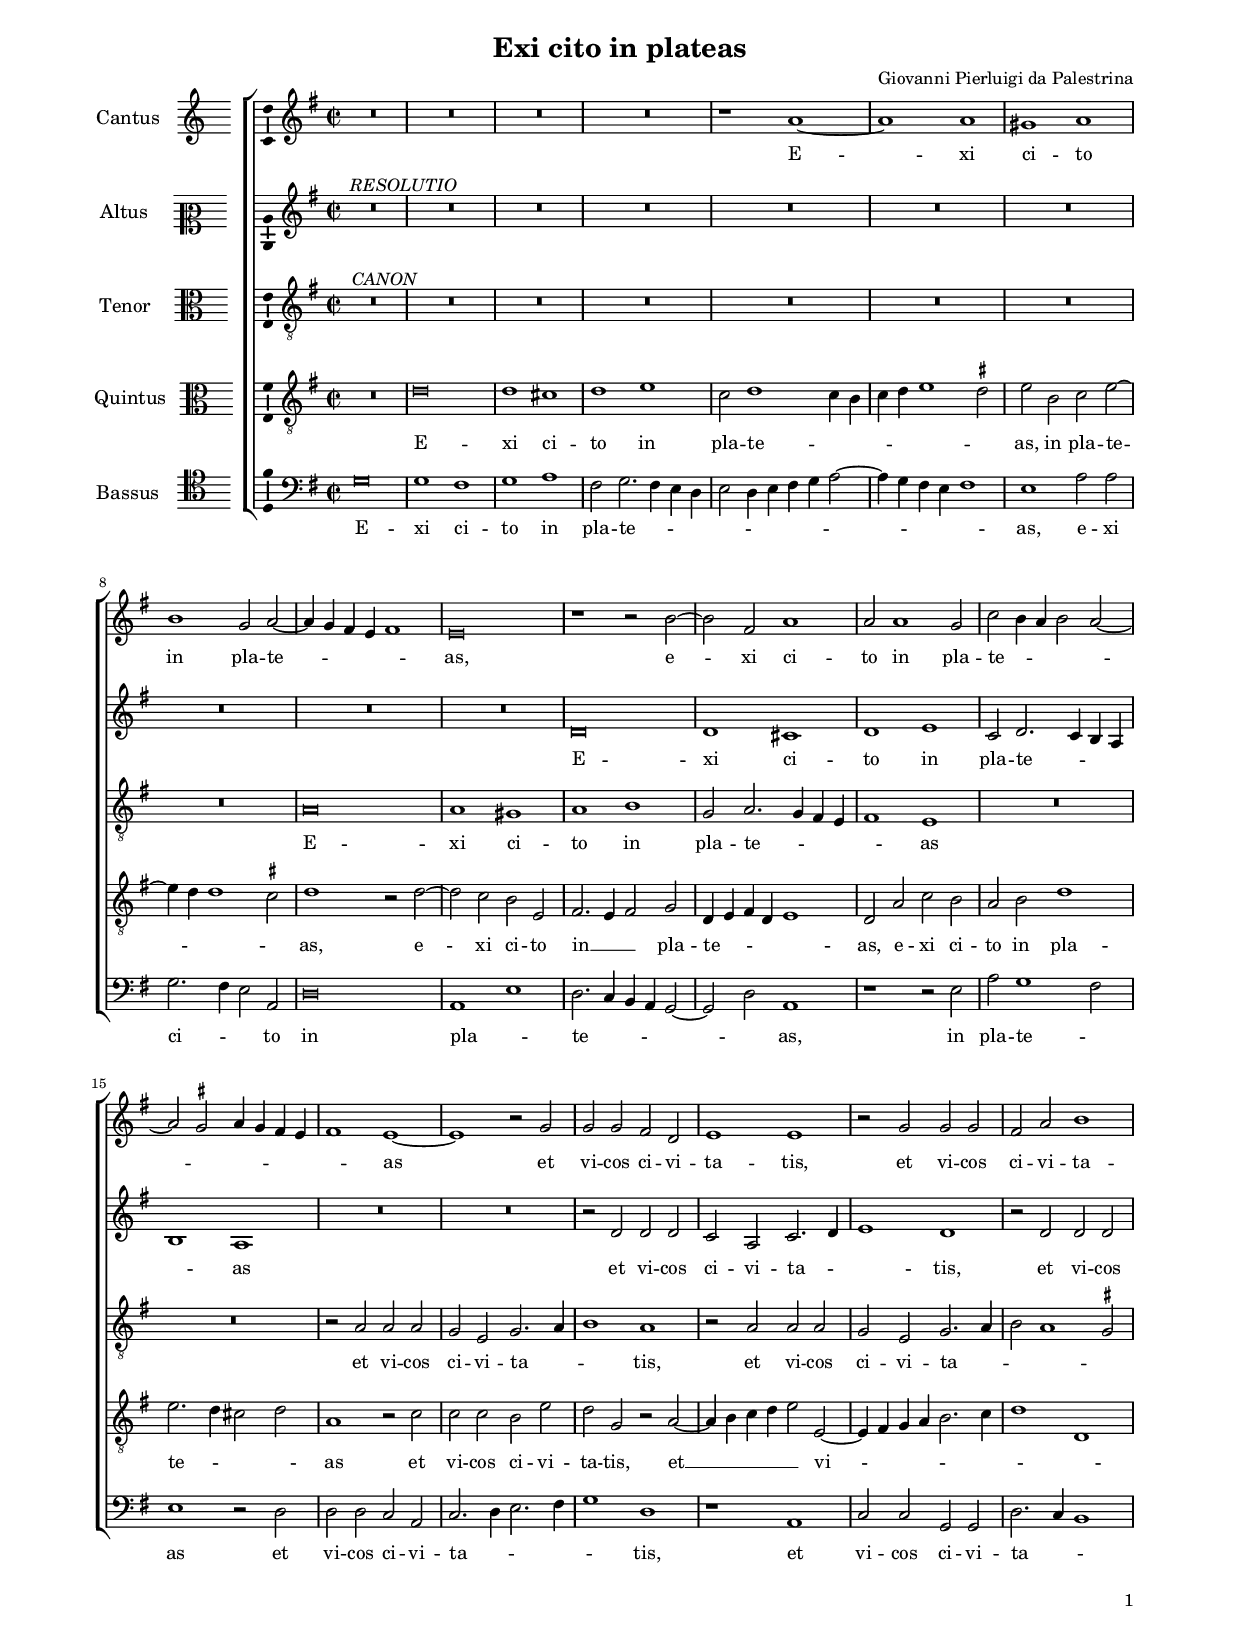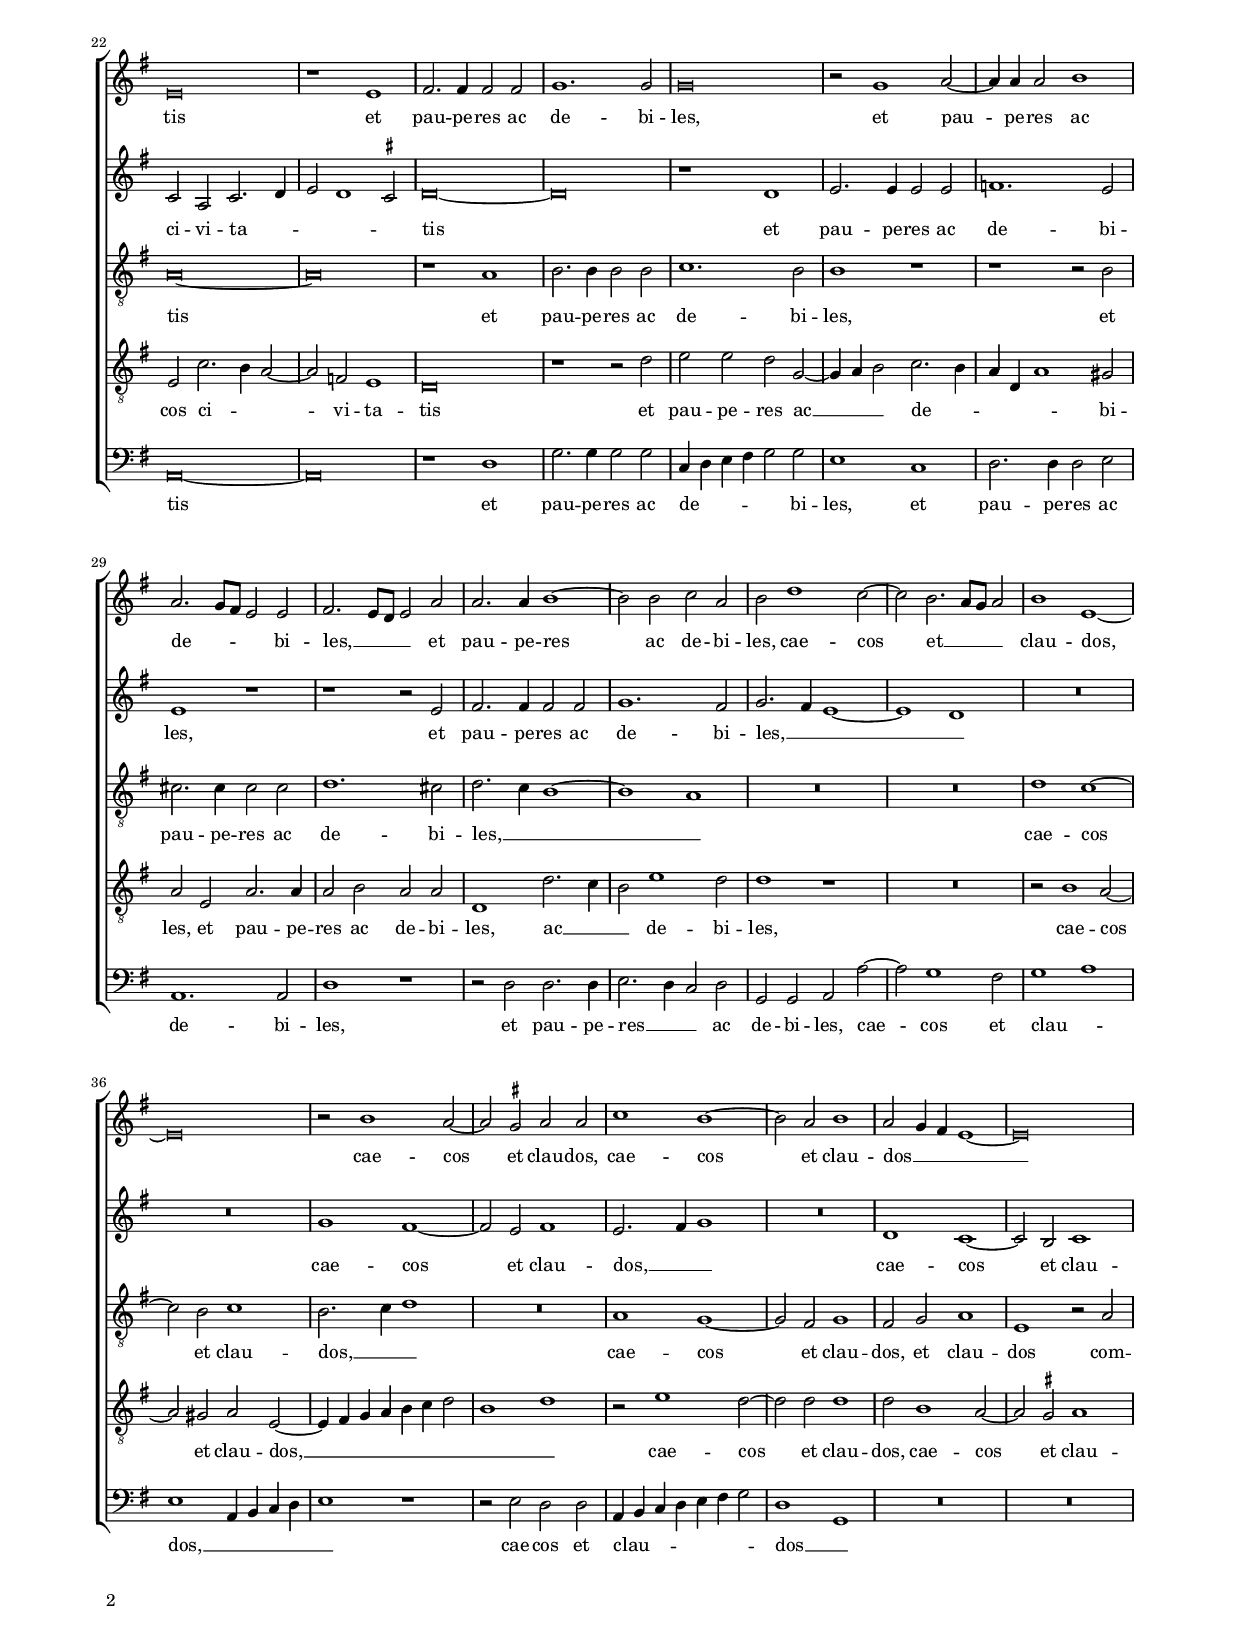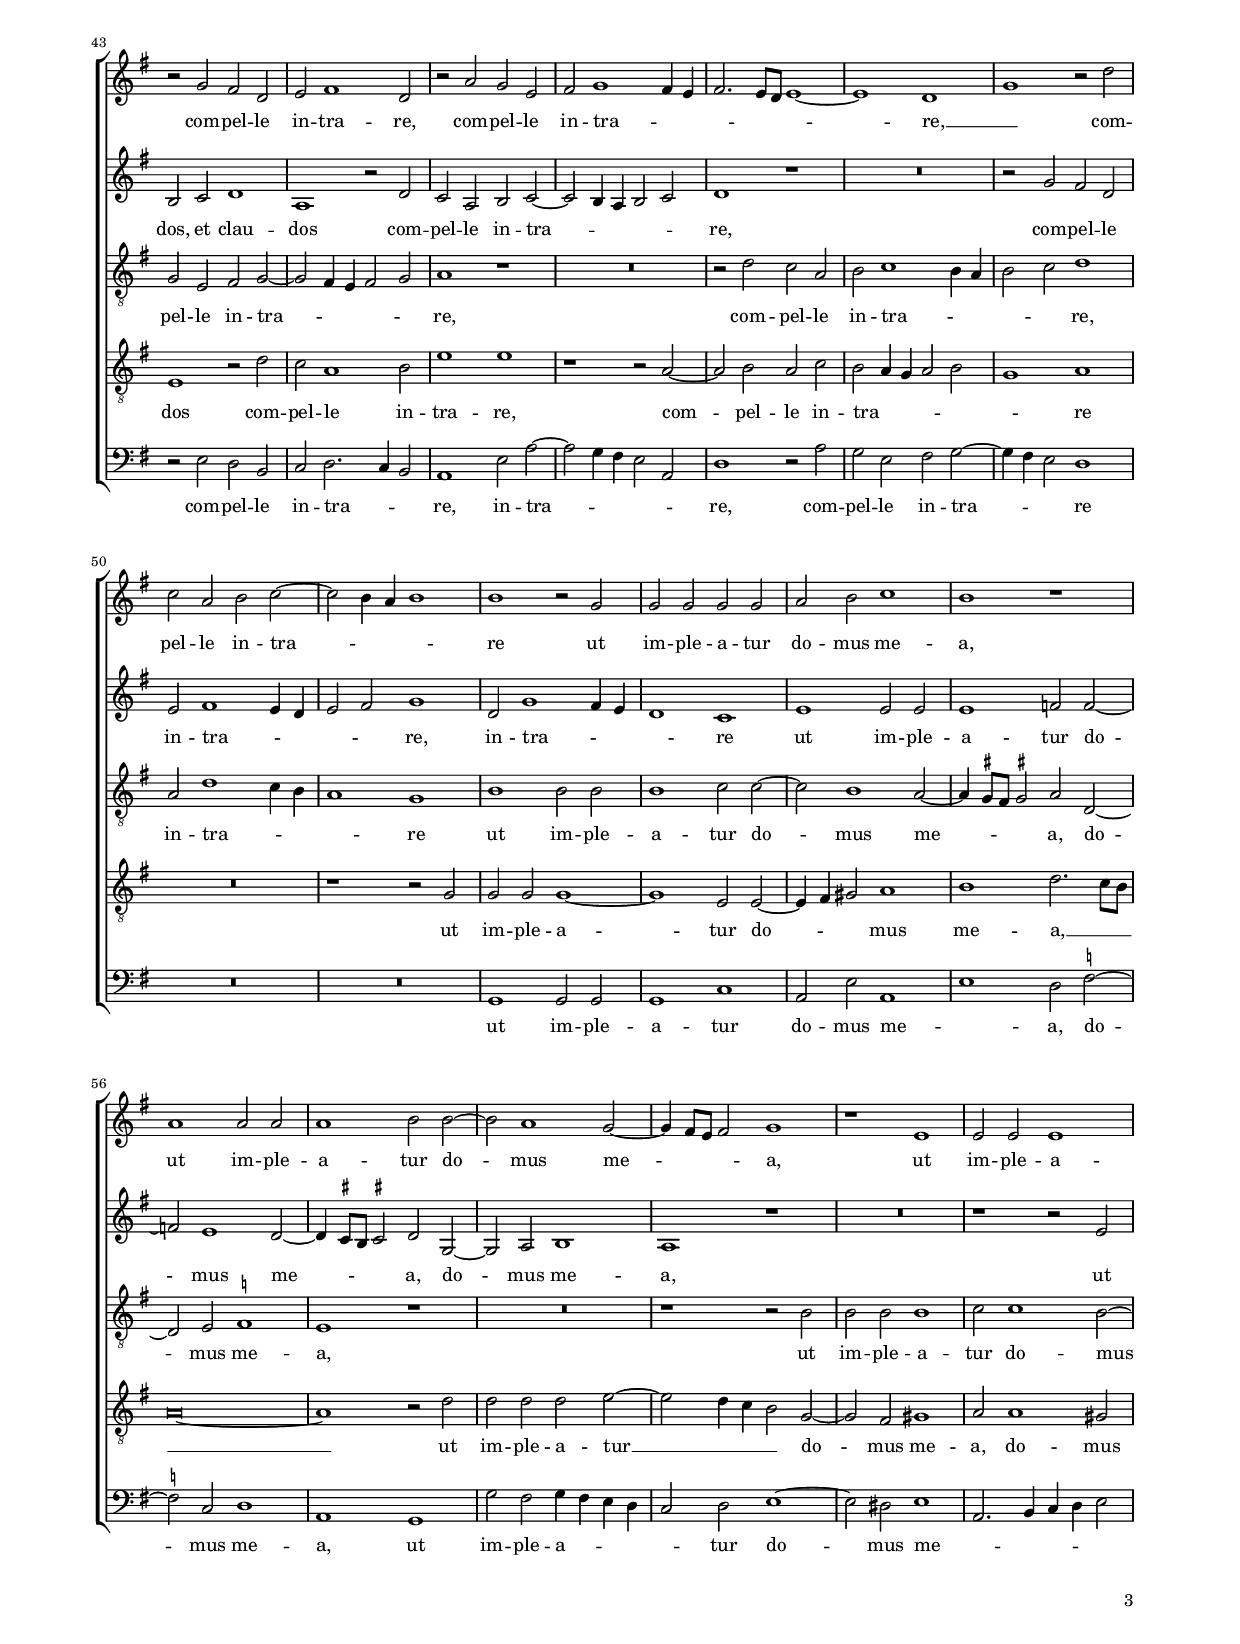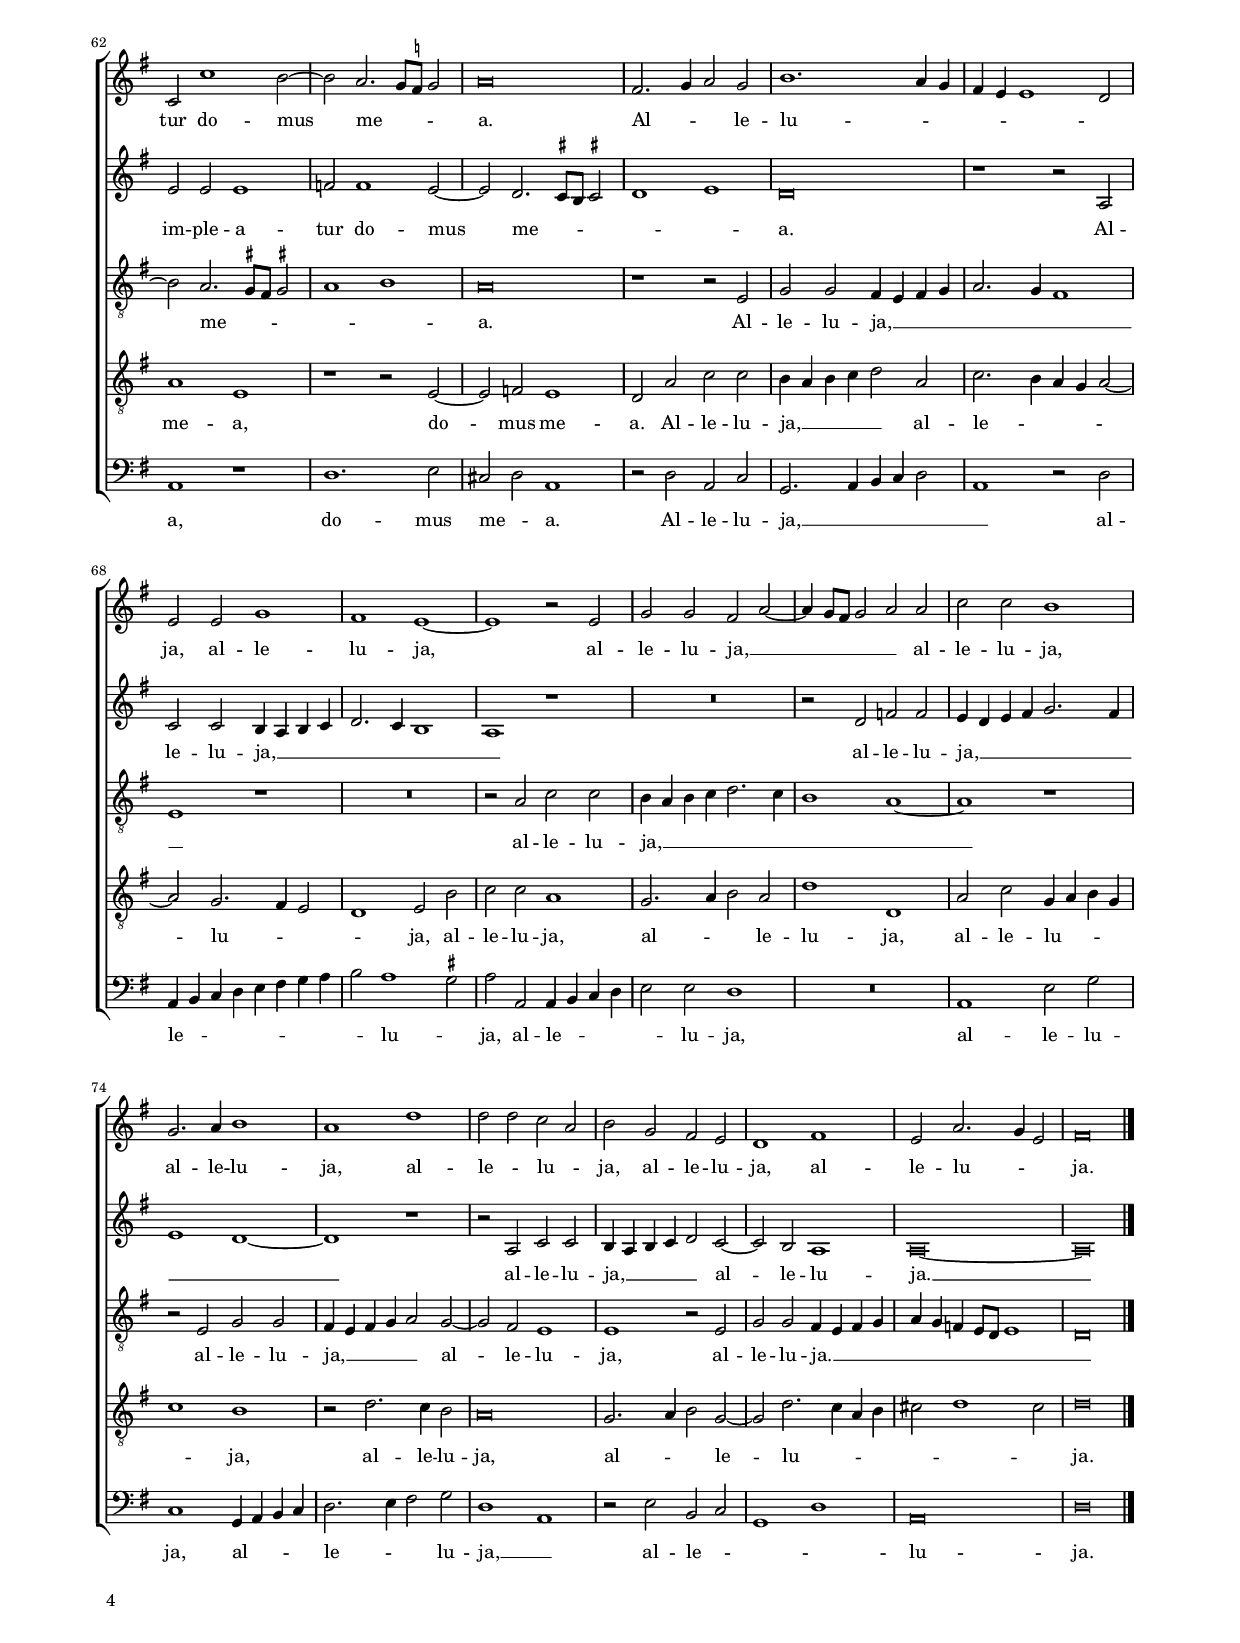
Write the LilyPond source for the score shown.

\header
{
  title="Exi cito in plateas"
  composer="Giovanni Pierluigi da Palestrina"
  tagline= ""
}

\version "2.24.2"
\include "deutsch.ly"
#(set-global-staff-size 15)
% #(set-default-paper-size "letter")
#(ly:set-option 'point-and-click #f)


\paper
	{
	top-margin = 1.8 \cm
	bottom-margin = 1.2 \cm
	left-margin = 1.8 \cm
	right-margin = 1.8 \cm
	ragged-bottom = ##f
	ragged-last-bottom = ##f
	print-page-number = ##f
	score-system-spacing = #'((basic-distance . 16) (minimum-distance . 14) (padding . 5) (strechability . 150))
	system-system-spacing = #'((basic-distance . 16) (minimum-distance . 14) (padding . 5) (strechability . 150))
	oddFooterMarkup=\markup   \fill-line { "" \fromproperty #'page:page-number-string }
	evenFooterMarkup=\markup  \fill-line { \fromproperty #'page:page-number-string "" }
	last-bottom-spacing = #'((basic-distance . 12) (minimum-distance . 7) (padding . 4))
	systems-per-page = 3
	page-count = 4
%	min-systems-per-page = 3
	markup-system-spacing = #'(basic-distance . 12)
%	print-all-headers = ##t
%	print-first-page-number = ##t
%	first-page-number = 1
	}

	
global = {
	\key c \major
	\time 2/2 \set Score.measureLength = #(ly:make-moment 2/1)
	\skip 1*2*80 \bar "|."
	}

	ficta = { \once \set suggestAccidentals = ##t }

	forget = #(define-music-function (music) (ly:music?) #{
		\accidentalStyle forget
		$music
		\accidentalStyle default
		#})



incipitcantus = \markup { \score {
	{
	\set Staff.instrumentName = \markup { \fontsize #1 "Cantus" }
	\key c \major
	\clef violin
	s4 \bar ""
	}
	\layout  {
	raggedright = ##t
	indent = 1.6 \cm
	line-width = 2.5\cm
	\context { \Staff \remove Time_signature_engraver }
	\override Staff.Clef.Y-extent = #'(0 . 0)
	}} \hspace #1 }

	 
incipitaltus = \markup { \score {
	{
	\set Staff.instrumentName = \markup { \fontsize #1 "Altus" }
	\key c \major
	\clef mezzosoprano
	s4 \bar ""
	}
	\layout  {
	raggedright = ##t
	indent = 1.6 \cm
	line-width = 2.5\cm
	\context { \Staff \remove Time_signature_engraver }
	\override Staff.Clef.Y-extent = #'(0 . 0)
	}} \hspace #1 }


incipittenor = \markup { \score {
	{
	\set Staff.instrumentName = \markup { \fontsize #1 "Tenor" }
	\key c \major
	\clef alto
	s4 \bar ""
	}
	\layout  {
	raggedright = ##t
	indent = 1.6 \cm
	line-width = 2.5\cm
	\context { \Staff \remove Time_signature_engraver }
	\override Staff.Clef.Y-extent = #'(0 . 0)
	}} \hspace #1 }
	 
	 
incipitquintus = \markup { \score {
	{
	\set Staff.instrumentName = \markup { \fontsize #1 "Quintus" }
	\key c \major
	\clef alto
	s4 \bar ""
	}
	\layout  {
	raggedright = ##t
	indent = 1.6 \cm
	line-width = 2.5\cm
	\context { \Staff \remove Time_signature_engraver }
	\override Staff.Clef.Y-extent = #'(0 . 0)
	}} \hspace #1 }
	 
	 
incipitbassus = \markup { \score {
	{
	\set Staff.instrumentName = \markup { \fontsize #1 "Bassus" }
	\key c \major
	\clef tenor
	s4 \bar ""
	}
	\layout  {
	raggedright = ##t
	indent = 1.6 \cm
	line-width = 2.5\cm
	\context { \Staff \remove Time_signature_engraver }
	\override Staff.Clef.Y-extent = #'(0 . 0)
	}} \hspace #1 }


cantus =  \relative c''
	{
	R\breve
	R\breve
	R\breve
	R\breve
%5
	r1 d~ |
	d1 d
	cis1 d
	e1 c2 d~
	d4 c h a h1
%10
	a\breve |
	r1 r2 e'~
	e2 h d1
	d2 d1 c2
	f2 e4 d e2 d~
%15
	d2 \ficta cis d4 \forget c h a |
	h1 a~
	a1 r2 c
	c2 c h g
	a1 a
%20
	r2 c c c |
	h2 d e1
	a,\breve
	r1 a
	h2. h4 h2 h
%25
	c1. c2 |
	c\breve
	r2 c1 d2~
	d4 d d2 e1
	d2. c8 h a2 a
%30
	h2. a8 g a2 d |
	d2. d4 e1~
	e2 e f d
	e2 g1 f2~
	f2 e2. d8 c d2
%35
	e1 a,~ |
	a\breve
	r2 e'1 d2~
	d2 \ficta cis d d
	f1 e~
%40
	e2 d e1 |
	d2 c4 h a1~
	a\breve
	r2 c h g
	a2 h1 g2
%45
	r2 d' c a |
	h2 c1 h4 a
	h2. a8 g a1~
	a1 g
	c1 r2 g'
%50
	f2 d e f~ |
	f2 e4 d e1
	e1 r2 c
	c2 c c c
	d2 e f1
%55
	e1 r |
	d1 d2 d
	d1 e2 e~
	e2 d1 c2~
	c4 h8 a h2 c1
%60
	r1 a |
	a2 a a1
	f2 f'1 e2~
	e2 d2. c8 \ficta b c2
	d\breve
%65
	h2. c4 d2 c |
	e1. d4 c
	h4 a a1 g2
	a2 a c1
	h1 a~
%70
	a1 r2 a |
	c2 c h d~
	d4 c8 h c2 d d
	f2 f e1
	c2. d4 e1
%75
	d1 g |
	g2 g f d
	e2 c h a
	g1 h
	a2 d2. c4 a2
%80
	h\breve |
	}


altus =  \relative c'
	{
	R\breve^\markup { \hspace #8 \italic "RESOLUTIO" }
	R\breve
	R\breve
	R\breve
%5
	R\breve |
	R\breve
	R\breve
	R\breve
	R\breve
%10
	R\breve |
	g'\breve
	g1 fis
	g1 a
	f2 g2. f4 e d
%15
	e1 d |
	R\breve
	R\breve
	r2 g g g
	f2 d f2. g4
%20
	a1 g |
	r2 g g g
	f2 d f2. g4
	a2 g1 \ficta fis2
	g\breve~
%25
	g\breve |
	r1 g
	a2. a4 a2 a
	b1. a2
	a1 r
%30
	r1 r2 a |
	h2. h4 h2 h
	c1. h2
	c2. h4 a1~
	a1 g
%35
	R\breve |
	R\breve
	c1 h~
	h2 a h1
	a2. h4 c1
%40
	R\breve |
	g1 f~
	f2 e f1
	e2 f g1
	d1 r2 g
%45
	f2 d e f~ |
	f2 e4 d e2 f
	g1 r
	R\breve
	r2 c h g
%50
	a2 h1 a4 g |
	a2 h c1
	g2 c1 h4 a
	g1 f
	a1 a2 a
%55
	a1 b2 b~ |
	b2 a1 g2~
	g4 \ficta fis8 e \ficta fis!2 g c,~
	c2 d e1
	d1 r
%60
	R\breve |
	r1 r2 a'
	a2 a a1
	b2 b1 a2~
	a2 g2. \ficta fis8 e \ficta fis!2
%65
	g1 a |
	g\breve
	r1 r2 d
	f2 f e4 d e f
	g2. f4 e1
%70
	d1 r |
	R\breve
	r2 g b b
	a4 g a h c2. h4
	a1 g~
%75
	g1 r |
	r2 d f f
	e4 d e f g2 f~
	f2 e d1
	d\breve~
%80
	d\breve |
	}


tenor =  \relative c'
	{
	R\breve^\markup { \hspace #3 \italic "CANON" }
	R\breve
	R\breve
	R\breve
%5
	R\breve |
	R\breve
	R\breve
	R\breve
	d\breve
%10
	d1 cis |
	d1 e
	c2 d2. c4 h a
	h1 a
	R\breve
%15
	R\breve |
	r2 d d d
	c2 a c2. d4
	e1 d
	r2 d d d
%20
	c2 a c2. d4 |
	e2 d1 \ficta cis2
	d\breve~
	d\breve
	r1 d
%25
	e2. e4 e2 e |
	f1. e2
	e1 r
	r1 r2 e
	fis2. fis4 fis2 fis
%30
	g1. fis2 |
	g2. f4 e1~
	e1 d
	R\breve
	R\breve
%35
	g1 f~ |
	f2 e f1
	e2. f4 g1
	R\breve
	d1 c~
%40
	c2 h c1 |
	h2 c d1
	a1 r2 d
	c2 a h c~
	c2 h4 a h2 c
%45
	d1 r |
	R\breve
	r2 g f d
	e2 f1 e4 d
	e2 f g1
%50
	d2 g1 f4 e |
	d1 c
	e1 e2 e
	e1 f2 f~
	f2 e1 d2~
%55
	d4 \ficta cis8 h \ficta cis!2 d g,~ |
	g2 a \ficta b1
	a1 r
	R\breve
	r1 r2 e'
%60
	e2 e e1 |
	f2 f1 e2~
	e2 d2. \ficta cis8 h \ficta cis!2
	d1 e
	d\breve
%65
	r1 r2 a |
	c2 c h4 a h c
	d2. c4 h1
	a1 r
	R\breve
%70
	r2 d f f |
	e4 d e f g2. f4
	e1 d~
	d1 r
	r2 a c c
%75
	h4 a h c d2 c~ |
	c2 h a1
	a1 r2 a
	c2 c h4 a h c
	d4 c b a8 g a1
%80
	g\breve |
	}


quintus  =  \relative c'
	{
	R\breve
	g'\breve
	g1 fis
	g1 a
%5
	f2 g1 f4 e |
	f4 g a1 \ficta gis2
	a2 e f a~
	a4 g g1 \ficta fis2
	g1 r2 g~
%10
	g2 f e a, |
	h2. a4 h2 c
	g4 a h g a1
	g2 d' f e
	d2 e g1
%15
	a2. g4 fis2 g |
	d1 r2 f
	f2 f e a
	g2 c, r d~
	d4 e f g a2 a,~
%20
	a4 h c d e2. f4 |
	g1 g,
	a2 f'2. e4 d2~
	d2 b a1
	g\breve
%25
	r1 r2 g' |
	a2 a g c,~
	c4 d e2 f2. e4
	d4 g, d'1 cis2
	d2 a d2. d4
%30
	d2 e d d |
	g,1 g'2. f4
	e2 a1 g2
	g1 r
	R\breve
%35
	r2 e1 d2~ |
	d2 cis d a~
	a4 h c d e f g2
	e1 g
	r2 a1 g2~
%40
	g2 g g1 |
	g2 e1 d2~
	d2 \ficta cis d1
	a1 r2 g'
	f2 d1 e2
%45
	a1 a |
	r1 r2 d,~
	d2 e d f
	e2 d4 c d2 e
	c1 d
%50
	R\breve |
	r1 r2 c
	c2 c c1~
	c1 a2 a~
	a4 h cis2 d1
%55
	e1 g2. f8 e |
	d\breve~
	d1 r2 g
	g2 g g a~
	a2 g4 f e2 c~
%60
	c2 h cis1 |
	d2 d1 cis2
	d1 a
	r1 r2 a~
	a2 b a1
%65
	g2 d' f f |
	e4 d e f g2 d
	f2. e4 d c d2~
	d2 c2. h4 a2
	g1 a2 e'
%70
	f2 f d1 |
	c2. d4 e2 d
	g1 g,
	d'2 f c4 d e c
	f1 e
%75
	r2 g2. f4 e2 |
	d\breve
	c2. d4 e2 c~
	c2 g'2. f4 d e
	fis2 g1 fis2
%80
	g\breve |
	}


bassus  =  \relative c
	{
	c'\breve
	c1 h
	c1 d
	h2 c2. h4 a g
%5
	a2 g4 a h c d2~ |
	d4 c h a h1
	a1 d2 d
	c2. h4 a2 d,
	g\breve
%10
	d1 a' |
	g2. f4 e d c2~
	c2 g' d1
	r1 r2 a'
	d2 c1 h2
%15
	a1 r2 g |
	g2 g f d
	f2. g4 a2. h4
	c1 g
	r1 d
%20
	f2 f c c |
	g'2. f4 e1
	d\breve~
	d\breve
	r1 g
%25
	c2. c4 c2 c |
	f,4 g a h c2 c
	a1 f
	g2. g4 g2 a
	d,1. d2
%30
	g1 r |
	r2 g g2. g4
	a2. g4 f2 g
	c,2 c d d'~
	d2 c1 h2
%35
	c1 d |
	a1 d,4 e f g
	a1 r
	r2 a g g
	d4 e f g a h c2
%40
	g1 c, |
	R\breve
	R\breve
	r2 a' g e
	f2 g2. f4 e2
%45
	d1 a'2 d~ |
	d2 c4 h a2 d,
	g1 r2 d'
	c2 a h c~
	c4 h a2 g1
%50
	R\breve |
	R\breve
	c,1 c2 c
	c1 f
	d2 a' d,1
%55
	a'1 g2 \ficta b~ |
	\ficta b2 f g1
	d1 c
	c'2 h c4 h a g
	f2 g a1~
%60
	a2 gis a1 |
	d,2. e4 f g a2
	d,1 r
	g1. a2
	fis2 g d1
%65
	r2 g d f |
	c2. d4 e f g2
	d1 r2 g
	d4 e f g a h c d
	e2 d1 \ficta cis2
%70
	d2 d, d4 e f g |
	a2 a g1
	R\breve
	d1 a'2 c
	f,1 c4 d e f
%75
	g2. a4 h2 c |
	g1 d
	r2 a' e f
	c1 g'
	d\breve
%80
	g\breve |
	}


lyricscantus = \lyricmode {
	E -- xi ci -- to in pla -- te -- _ _ _ _ as,
	e -- xi ci -- to in pla -- te -- _ _ _ _ _ _ _ _ _ _ as
	et vi -- cos ci -- vi -- ta -- tis,
	et vi -- cos ci -- vi -- ta -- tis
	et pau -- pe -- res ac de -- bi -- les,
	et pau -- pe -- res ac de -- _ _ _ bi -- les, __ _ _ _
	et pau -- pe -- res ac de -- bi -- les,
	cae -- cos et __ _ _ _ clau -- dos,
	cae -- cos et clau -- dos,
	cae -- cos et clau -- dos __ _ _ _
	com -- pel -- le in -- tra -- re,
	com -- pel -- le in -- tra -- _ _ _ _ _ _ re, __ _
	com -- pel -- le in -- tra -- _ _ _ re
	ut im -- ple -- a -- tur do -- mus me -- a,
	ut im -- ple -- a -- tur do -- mus me -- _ _ _ a,
	ut im -- ple -- a -- tur do -- mus me -- _ _ _ a.
	Al -- _ _ le -- lu -- _ _ _ _ _ _ ja,
	al -- le -- lu -- ja,
	al -- le -- lu -- ja, __ _ _ _ _ _ 
	al -- le -- lu -- ja,
	al -- le -- lu -- ja,
	al -- le -- _ lu -- _ ja,
	al -- le -- lu -- ja,
	al -- le -- lu -- _ _ ja.
	}


lyricsaltus = \lyricmode {
	E -- xi ci -- to in pla -- te -- _ _ _ _ as
	et vi -- cos ci -- vi -- ta -- _ _ tis,
	et vi -- cos ci -- vi -- ta -- _ _ _ _ tis
	et pau -- pe -- res ac de -- bi -- les,
	et pau -- pe -- res ac de -- bi -- les, __ _ _ _
	cae -- cos et clau -- dos, __ _ _
	cae -- cos et clau -- dos,
	et clau -- dos
	com -- pel -- le in -- tra -- _ _ _ _ re,
	com -- pel -- le in -- tra -- _ _ _ _ re,
	in -- tra -- _ _ _ re
	ut im -- ple -- a -- tur do -- mus me -- _ _ _ a,
	do -- mus me -- a,
	ut im -- ple -- a -- tur do -- mus me -- _ _ _ _ _ a.
	Al -- le -- lu -- ja, __ _ _ _ _ _ _ _
	al -- le -- lu -- ja, __ _ _ _ _ _ _ _
	al -- le -- lu -- ja, __ _ _ _ _
	al -- le -- lu -- ja. __
	}


lyricstenor = \lyricmode {
	E -- xi ci -- to in pla -- te -- _ _ _ _ as
	et vi -- cos ci -- vi -- ta -- _ _ tis,
	et vi -- cos ci -- vi -- ta -- _ _ _ _ tis
	et pau -- pe -- res ac de -- bi -- les,
	et pau -- pe -- res ac de -- bi -- les, __ _ _ _
	cae -- cos et clau -- dos, __ _ _
	cae -- cos et clau -- dos,
	et clau -- dos
	com -- pel -- le in -- tra -- _ _ _ _ re,
	com -- pel -- le in -- tra -- _ _ _ _ re,
	in -- tra -- _ _ _ re
	ut im -- ple -- a -- tur do -- mus me -- _ _ _ a,
	do -- mus me -- a,
	ut im -- ple -- a -- tur do -- mus me -- _ _ _ _ _ a.
	Al -- le -- lu -- ja, __ _ _ _ _ _ _ _
	al -- le -- lu -- ja, __ _ _ _ _ _ _ _
	al -- le -- lu -- ja, __ _ _ _ _
	al -- le -- lu -- ja,
	al -- le -- lu -- ja. __ _ _ _ _ _ _ _ _ _ _
	}


lyricsquintus = \lyricmode {
	E -- xi ci -- to in pla -- te -- _ _ _ _ _ _ as,
	in pla -- te -- _ _ _ as,
	e -- xi ci -- to in __ _ _ pla -- te -- _ _ _ _ as,
	e -- xi ci -- to in pla -- te -- _ _ _ as
	et vi -- cos ci -- vi -- ta -- tis,
	et __ _ _ _ _ vi -- _ _ _ _ _ _ _ cos ci -- _ _ vi -- ta -- tis
	et pau -- pe -- res ac __ _ _ de -- _ _ _ _ bi -- les,
	et pau -- pe -- res ac de -- bi -- les,
	ac __ _ _ de -- bi -- les,
	cae -- cos et clau -- dos, __ _ _ _ _ _ _ _ _
	cae -- cos et clau -- dos,
	cae -- cos et clau -- dos
	com -- pel -- le in -- tra -- re,
	com -- pel -- le in -- tra -- _ _ _ _ _ re
	ut im -- ple -- a -- tur do -- _ _ mus me -- a, __ _ _ _
	ut im -- ple -- a -- tur __ _ _ _ do -- mus me -- a,
	do -- mus me -- a,
	do -- mus me -- a.
	Al -- le -- lu -- ja, __ _ _ _ _
	al -- le -- _ _ _ _ lu -- _ _ _ ja,
	al -- le -- lu -- ja,
	al -- _ _ le -- lu -- ja,
	al -- le -- lu -- _ _ _ _ ja,
	al -- le -- lu -- ja,
	al -- _ _ le -- lu -- _ _ _ _ _ _ ja.
	}


lyricsbassus = \lyricmode {
	E -- xi ci -- to in pla -- te -- _ _ _ _ _ _ _ _ _ _ _ _ _ as,
	e -- xi ci -- _ _ to in pla -- _ te -- _ _ _ _ _ as,
	in pla -- te -- _ as
	et vi -- cos ci -- vi -- ta -- _ _ _ _ tis,
	et vi -- cos ci -- vi -- ta -- _ _ tis
	et pau -- pe -- res ac de -- _ _ _ _ bi -- les,
	et pau -- pe -- res ac de -- bi -- les,
	et pau -- pe -- res __ _ _ ac de -- bi -- les,
	cae -- cos et clau -- _ dos, __ _ _ _ _ _
	cae -- cos et clau -- _ _ _ _ _ _ dos __ _
	com -- pel -- le in -- tra -- _ _ re,
	in -- tra -- _ _ _ _ re,
	com -- pel -- le in -- tra -- _ _ re
	ut im -- ple -- a -- tur do -- mus me -- _ a,
	do -- mus me -- a,
	ut im -- ple -- a -- _ _ _ _ tur do -- mus me -- _ _ _ _ _ a,
	do -- mus me -- _ a.
	Al -- le -- lu -- ja, __ _ _ _ _ _
	al -- le -- _ _ _ _ _ _ _ _ lu -- _ ja,
	al -- le -- _ _ _ _ lu -- ja,
	al -- le -- lu -- ja,
	al -- _ _ _ le -- _ _ lu -- ja, __ _
	al -- le -- _ _ _ lu -- ja.
	}


\score
{  
	\transpose c g, {
	\new ChoirStaff \with { \override StaffGrouper.staff-staff-spacing.basic-distance = #12 }
	<<

	\new Staff << \global
	\new Voice="v1" {
		\set Staff.instrumentName=\incipitcantus
%		\set Staff.instrumentName= "S"
		\set Staff.midiInstrument = "reed organ"
		\clef violin
		\cantus }
	\new Lyrics \lyricsto "v1" {\lyricscantus }
	>>


	\new Staff << \global
	\new Voice="v2" {
		\set Staff.instrumentName=\incipitaltus
%		\set Staff.instrumentName= "A"
		\set Staff.midiInstrument = "reed organ"
		\clef violin 
		\altus}
	\new Lyrics \lyricsto "v2" {\lyricsaltus }
	>>


	\new Staff << \global
	\new Voice="v3" {
		\set Staff.instrumentName=\incipittenor
%		\set Staff.instrumentName= "T"
		\set Staff.midiInstrument = "reed organ"
		\clef "G_8"
		\tenor }
	\new Lyrics \lyricsto "v3" {\lyricstenor }
	>>


	\new Staff << \global
	\new Voice="v5" {
		\set Staff.instrumentName=\incipitquintus
%		\set Staff.instrumentName= "Q"
		\set Staff.midiInstrument = "reed organ"
		\clef "G_8"
		\quintus}
	\new Lyrics \lyricsto "v5" {\lyricsquintus }
	>>


	\new Staff << \global
	\new Voice="v4" {
		\set Staff.instrumentName=\incipitbassus
%		\set Staff.instrumentName= "B"
		\set Staff.midiInstrument = "reed organ"
		\clef bass 
		\bassus }
	\new Lyrics \lyricsto "v4" {\lyricsbassus}
	>>

	>>
	} % transpose

	\layout
	{
	indent = 2.5\cm
	\context { \Lyrics \override VerticalAxisGroup.nonstaff-relatedstaff-spacing.padding = #1.4 }
%	\context { \Lyrics \override LyricText.font-size = #1 }
	\context { \Staff \override TimeSignature.break-visibility = #end-of-line-invisible }
	\context { \Staff \consists Ambitus_engraver }
	\context { \Score \override BarNumber.padding = #2 }
	\context { \Voice \override NoteHead.style = #'baroque }
	}

\midi
	{
	\tempo 2 = 90
	}

}


% EOF
